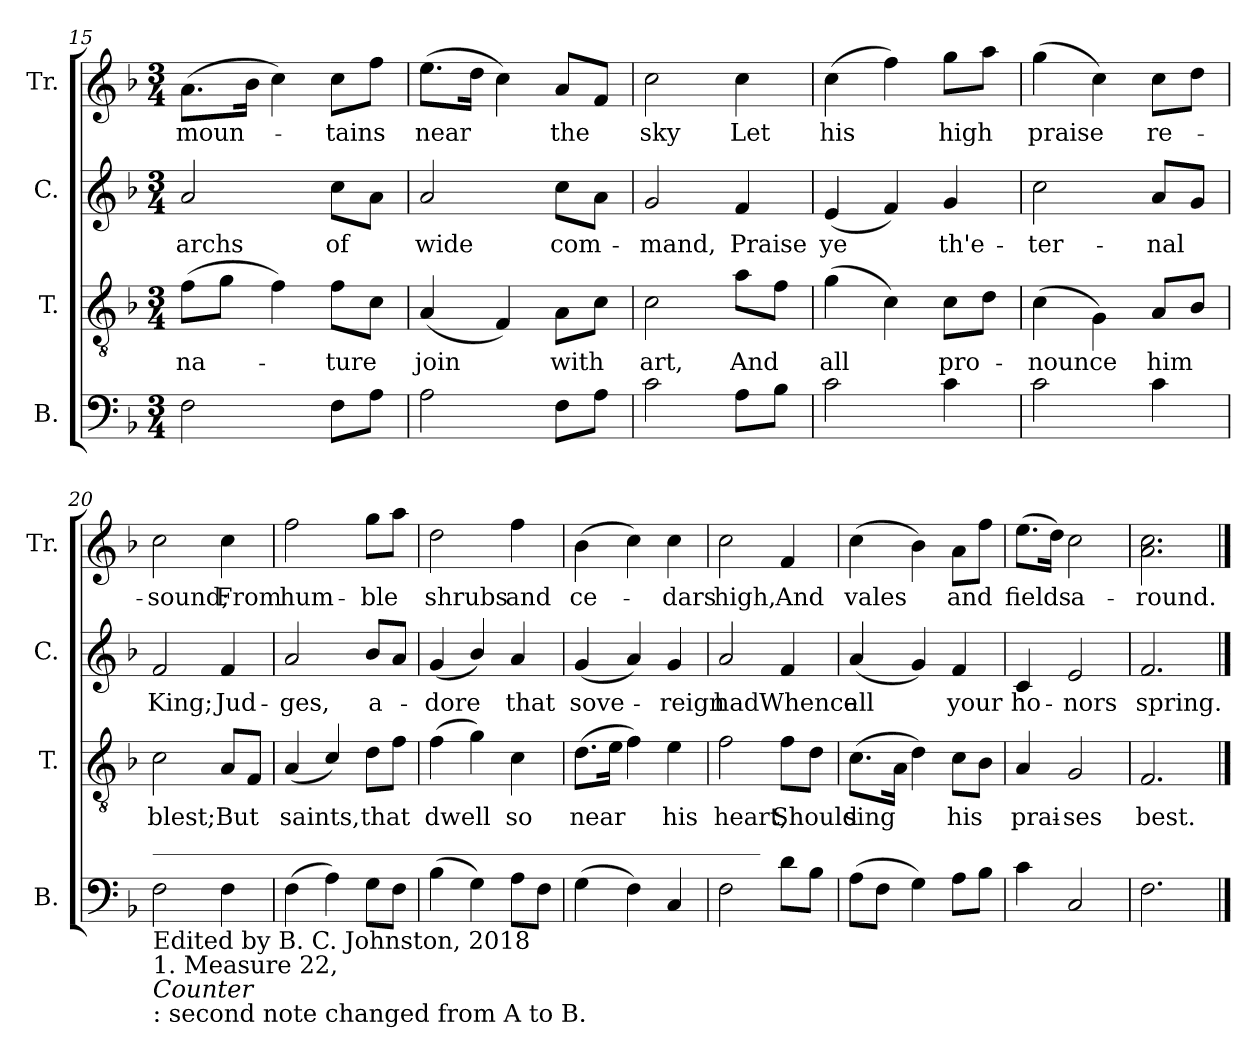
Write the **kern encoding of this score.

**kern	**kern	**text	**kern	**text	**kern	**text
*part4	*part3	*part3	*part2	*part2	*part1	*part1
*staff4	*staff3	*staff3	*staff2	*staff2	*staff1	*staff1
*I"B.	*I"T.	*	*I"C.	*	*I"Tr.	*
*I'B.	*I'T.	*	*I'C.	*	*I'Tr.	*
*clefF4	*clefGv2	*	*clefG2	*	*clefG2	*
*k[b-]	*k[b-]	*	*k[b-]	*	*k[b-]	*
*M3/4	*M3/4	*	*M3/4	*	*M3/4	*
=15	=15	=15	=15	=15	=15	=15
!	!	!LO:LY:b	!	!LO:LY:b	!	!LO:LY:b
2F\	(8f\L	na-	2a/	-archs	(8.a\L	moun-
.	8g\J	.	.	.	.	.
.	.	.	.	.	16b-\Jk	.
.	4f\)	.	.	.	4cc\)	.
!	!	!LO:LY:b	!	!LO:LY:b	!	!LO:LY:b
8F\L	8f\L	-ture	8cc\L	of	8cc\L	-tains
8A\J	8c\J	.	8a\J	.	8ff\J	.
=16	=16	=16	=16	=16	=16	=16
!	!	!LO:LY:b	!	!LO:LY:b	!	!LO:LY:b
2A\	(4A/	join	2a/	wide	(8.ee\L	near
.	.	.	.	.	16dd\Jk	.
.	4F/)	.	.	.	4cc\)	.
!	!	!LO:LY:b	!	!LO:LY:b	!	!LO:LY:b
8F\L	8A\L	with	8cc\L	com-	8a/L	the
8A\J	8c\J	.	8a\J	.	8f/J	.
=17	=17	=17	=17	=17	=17	=17
!	!	!LO:LY:b	!	!LO:LY:b	!	!LO:LY:b
2c\	2c\	art,	2g/	-mand,	2cc\	sky
!	!	!LO:LY:b	!	!LO:LY:b	!	!LO:LY:b
8A\L	8a\L	And	4f/	Praise	4cc\	Let
8B-\J	8f\J	.	.	.	.	.
=18	=18	=18	=18	=18	=18	=18
!	!	!LO:LY:b	!	!LO:LY:b	!	!LO:LY:b
2c\	(4g\	all	(4e/	ye	(4cc\	his
.	4c\)	.	4f/)	.	4ff\)	.
!	!	!LO:LY:b	!	!LO:LY:b	!	!LO:LY:b
4c\	8c\L	pro-	4g/	th'e-	8gg\L	high
.	8d\J	.	.	.	8aa\J	.
=19	=19	=19	=19	=19	=19	=19
!	!	!LO:LY:b	!	!LO:LY:b	!	!LO:LY:b
2c\	(4c\	-nounce	2cc\	-ter-	(4gg\	praise
.	4G\)	.	.	.	4cc\)	.
!	!	!LO:LY:b	!	!LO:LY:b	!	!LO:LY:b
4c\	8A/L	him	8a/L	-nal	8cc\L	re-
.	8B-/J	.	8g/J	.	8dd\J	.
=20	=20	=20	=20	=20	=20	=20
!LO:TX:a:t=__________________________________________________	!	!	!	!	!	!
!LO:TX:b:t=Edited by B. C. Johnston, 2018	!	!	!	!	!	!
!LO:TX:b:t=1. Measure 22,	!	!	!	!	!	!
!LO:TX:b:i:t=Counter	!	!	!	!	!	!
!LO:TX:b:t=&colon; second note changed from A to B.	!	!	!	!	!	!
!	!	!LO:LY:b	!	!LO:LY:b	!	!LO:LY:b
2F\	2c\	blest;	2f/	King;	2cc\	-sound;
!	!	!LO:LY:b	!	!LO:LY:b	!	!LO:LY:b
4F\	8A/L	But	4f/	Jud-	4cc\	From
.	8F/J	.	.	.	.	.
=21	=21	=21	=21	=21	=21	=21
!	!	!LO:LY:b	!	!LO:LY:b	!	!LO:LY:b
(4F\	(4A/	saints,	2a/	-ges,	2ff\	hum-
4A\)	4c/)	.	.	.	.	.
!	!	!LO:LY:b	!	!LO:LY:b	!	!LO:LY:b
8G\L	8d\L	that	8b-/L	a-	8gg\L	-ble
8F\J	8f\J	.	8a/J	.	8aa\J	.
=22	=22	=22	=22	=22	=22	=22
!	!	!LO:LY:b	!	!LO:LY:b	!	!LO:LY:b
(4B-\	(4f\	dwell	(4g/	-dore	2dd\	shrubs
4G\)	4g\)	.	4b-/)	.	.	.
!	!	!LO:LY:b	!	!LO:LY:b	!	!LO:LY:b
8A\L	4c\	so	4a/	that	4ff\	and
8F\J	.	.	.	.	.	.
=23	=23	=23	=23	=23	=23	=23
!	!	!LO:LY:b	!	!LO:LY:b	!	!LO:LY:b
(4G\	(8.d\L	near	(4g/	sove-	(4b-\	ce-
.	16e\Jk	.	.	.	.	.
4F\)	4f\)	.	4a/)	.	4cc\)	.
!	!	!LO:LY:b	!	!LO:LY:b	!	!LO:LY:b
4C/	4e\	his	4g/	-reign	4cc\	-dars
=24	=24	=24	=24	=24	=24	=24
!	!	!LO:LY:b	!	!LO:LY:b	!	!LO:LY:b
2F\	2f\	heart,	2a/	had	2cc\	high,
!	!	!LO:LY:b	!	!LO:LY:b	!	!LO:LY:b
8d\L	8f\L	Should	4f/	Whence	4f/	And
8B-\J	8d\J	.	.	.	.	.
=25	=25	=25	=25	=25	=25	=25
!	!	!LO:LY:b	!	!LO:LY:b	!	!LO:LY:b
(8A\L	(8.c\L	sing	(4a/	all	(4cc\	vales
8F\J	.	.	.	.	.	.
.	16A\Jk	.	.	.	.	.
4G\)	4d\)	.	4g/)	.	4b-\)	.
!	!	!LO:LY:b	!	!LO:LY:b	!	!LO:LY:b
8A\L	8c\L	his	4f/	your	8a\L	and
8B-\J	8B-\J	.	.	.	8ff\J	.
=26	=26	=26	=26	=26	=26	=26
!	!	!LO:LY:b	!	!LO:LY:b	!	!LO:LY:b
4c\	4A/	prai-	4c/	ho-	(8.ee\L	fields
.	.	.	.	.	16dd\Jk)	.
!	!	!LO:LY:b	!	!LO:LY:b	!	!LO:LY:b
2C/	2G/	-ses	2e/	-nors	2cc\	a-
=27	=27	=27	=27	=27	=27	=27
!	!	!LO:LY:b	!	!LO:LY:b	!	!LO:LY:b
2.F\	2.F/	best.	2.f/	spring.	2.a\ 2.cc\	-round.
==	==	==	==	==	==	==
*-	*-	*-	*-	*-	*-	*-
